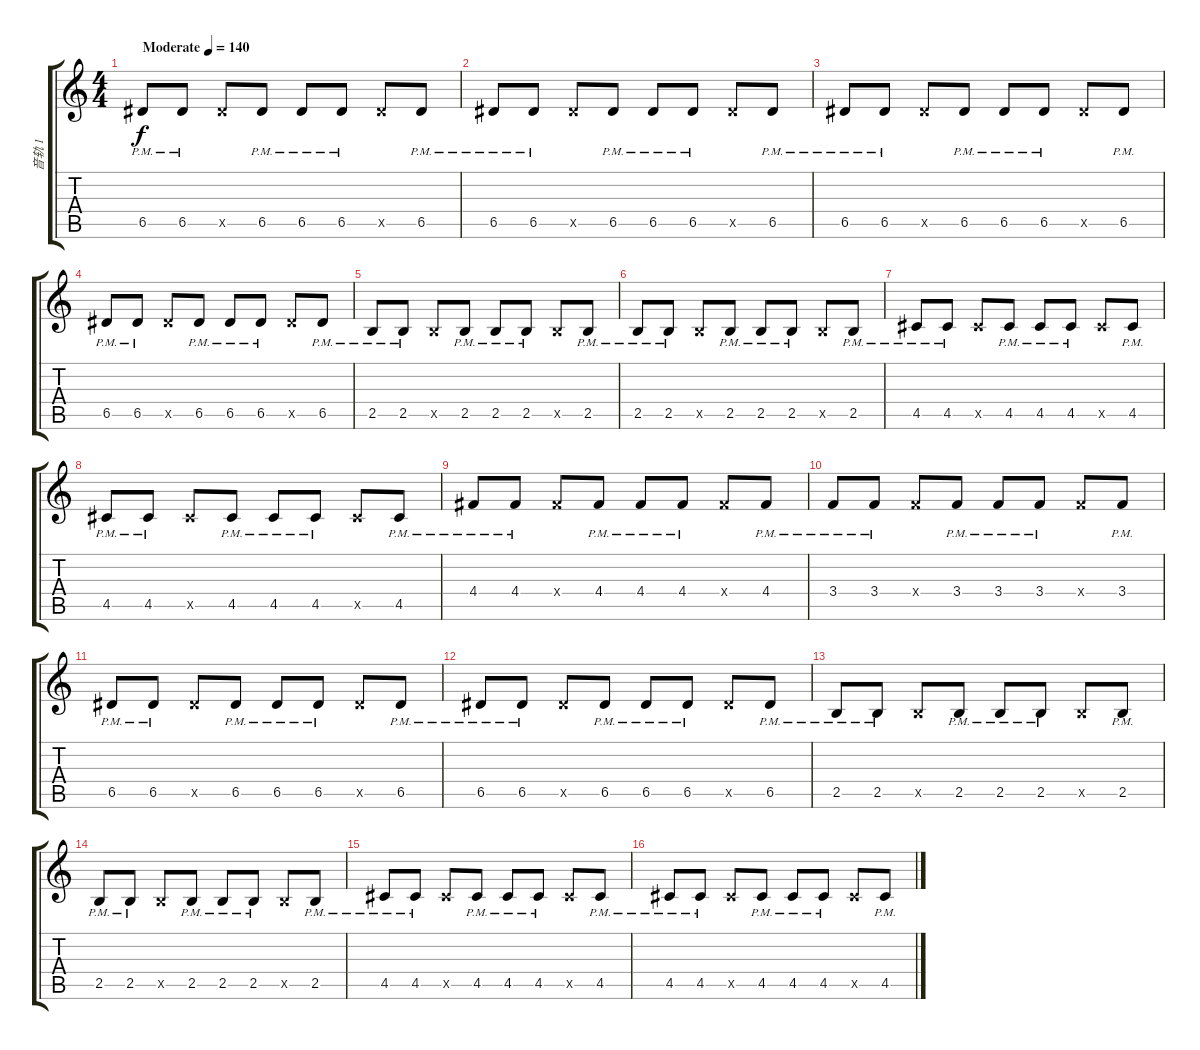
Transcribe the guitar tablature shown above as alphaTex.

\track ("音轨 1" "音轨 1") {instrument acousticguitarsteel}
\staff {score tabs}
\tuning (E4 B3 G3 D3 A2 E2) {hide}
\ts (4 4)
\tempo (140 "Moderate")
\clef g2
\ks c
6.5{pm}.8{dy f instrument acousticguitarsteel} 6.5{pm}.8 6.5{x}.8 6.5{pm}.8 6.5{pm}.8 6.5{pm}.8 6.5{x}.8 6.5{pm}.8 |
6.5{pm}.8 6.5{pm}.8 6.5{x}.8 6.5{pm}.8 6.5{pm}.8 6.5{pm}.8 6.5{x}.8 6.5{pm}.8 |
6.5{pm}.8 6.5{pm}.8{txt ""} 6.5{x}.8 6.5{pm}.8 6.5{pm}.8 6.5{pm}.8 6.5{x}.8 6.5{pm}.8 |
6.5{pm}.8 6.5{pm}.8 6.5{x}.8 6.5{pm}.8 6.5{pm}.8 6.5{pm}.8 6.5{x}.8 6.5{pm}.8 |
2.5{pm}.8 2.5{pm}.8 2.5{x}.8 2.5{pm}.8 2.5{pm}.8 2.5{pm}.8 2.5{x}.8 2.5{pm}.8 |
2.5{pm}.8 2.5{pm}.8 2.5{x}.8 2.5{pm}.8 2.5{pm}.8 2.5{pm}.8 2.5{x}.8 2.5{pm}.8 |
4.5{pm}.8 4.5{pm}.8 4.5{x}.8 4.5{pm}.8 4.5{pm}.8 4.5{pm}.8 4.5{x}.8 4.5{pm}.8 |
4.5{pm}.8 4.5{pm}.8 4.5{x}.8 4.5{pm}.8 4.5{pm}.8 4.5{pm}.8 4.5{x}.8 4.5{pm}.8 |
4.4{pm}.8 4.4{pm}.8 4.4{x}.8 4.4{pm}.8 4.4{pm}.8 4.4{pm}.8 4.4{x}.8 4.4{pm}.8 |
3.4{pm}.8 3.4{pm}.8 3.4{x}.8 3.4{pm}.8 3.4{pm}.8 3.4{pm}.8 3.4{x}.8 3.4{pm}.8 |
6.5{pm}.8 6.5{pm}.8 6.5{x}.8 6.5{pm}.8 6.5{pm}.8 6.5{pm}.8 6.5{x}.8 6.5{pm}.8 |
6.5{pm}.8 6.5{pm}.8 6.5{x}.8 6.5{pm}.8 6.5{pm}.8 6.5{pm}.8 6.5{x}.8 6.5{pm}.8 |
2.5{pm}.8 2.5{pm}.8 2.5{x}.8 2.5{pm}.8 2.5{pm}.8 2.5{pm}.8 2.5{x}.8 2.5{pm}.8 |
2.5{pm}.8 2.5{pm}.8 2.5{x}.8 2.5{pm}.8 2.5{pm}.8 2.5{pm}.8 2.5{x}.8 2.5{pm}.8 |
4.5{pm}.8 4.5{pm}.8 4.5{x}.8 4.5{pm}.8 4.5{pm}.8 4.5{pm}.8 4.5{x}.8 4.5{pm}.8 |
4.5{pm}.8 4.5{pm}.8 4.5{x}.8 4.5{pm}.8 4.5{pm}.8 4.5{pm}.8 4.5{x}.8 4.5{pm}.8
